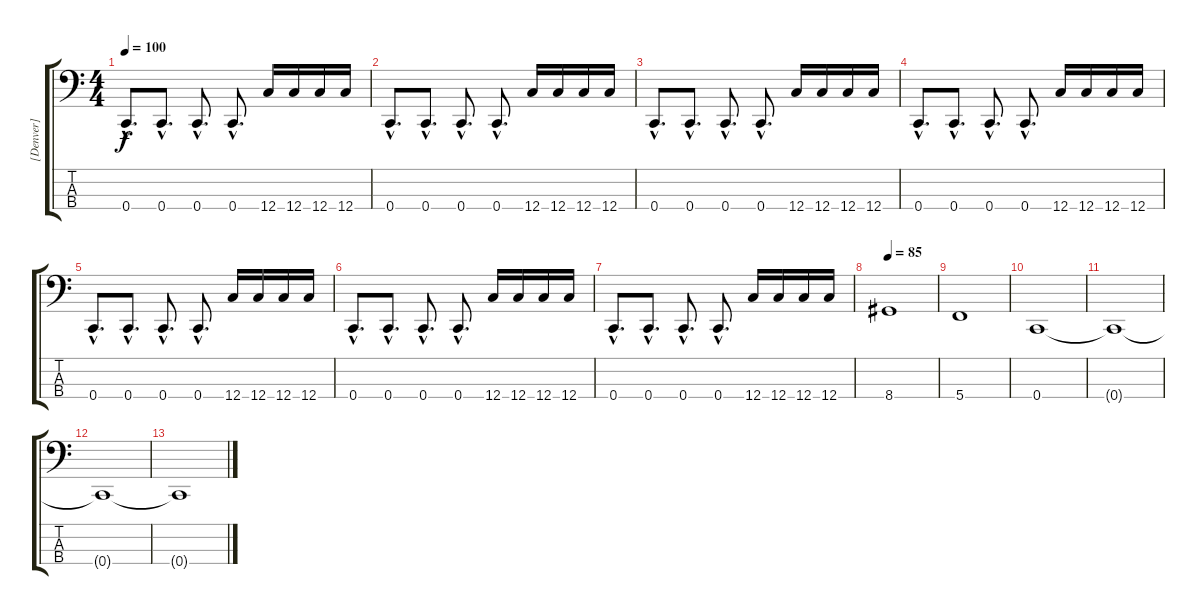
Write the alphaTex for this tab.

\track ("[Denver]" "[Denver]") {instrument electricbasspick}
\staff {score tabs}
\tuning (F2 C2 G1 C1) {hide}
\ts (4 4)
\tempo 100
\clef f4
\ks c
0.4{hac}.8{d dy f} 0.4{hac}.8{d} 0.4{hac}.8{d} 0.4{hac}.8{d} 12.4.16 12.4.16 12.4.16 12.4.16 |
0.4{hac}.8{d} 0.4{hac}.8{d} 0.4{hac}.8{d} 0.4{hac}.8{d} 12.4.16 12.4.16 12.4.16 12.4.16 |
0.4{hac}.8{d} 0.4{hac}.8{d} 0.4{hac}.8{d} 0.4{hac}.8{d} 12.4.16 12.4.16 12.4.16 12.4.16 |
0.4{hac}.8{d} 0.4{hac}.8{d} 0.4{hac}.8{d} 0.4{hac}.8{d} 12.4.16 12.4.16 12.4.16 12.4.16 |
0.4{hac}.8{d} 0.4{hac}.8{d} 0.4{hac}.8{d} 0.4{hac}.8{d} 12.4.16 12.4.16 12.4.16 12.4.16 |
0.4{hac}.8{d} 0.4{hac}.8{d} 0.4{hac}.8{d} 0.4{hac}.8{d} 12.4.16 12.4.16 12.4.16 12.4.16 |
0.4{hac}.8{d} 0.4{hac}.8{d} 0.4{hac}.8{d} 0.4{hac}.8{d} 12.4.16 12.4.16 12.4.16 12.4.16 |
\tempo 85
8.4.1 |
5.4.1 |
0.4.1 |
0.4{t}.1 |
0.4{t}.1{volume 0} |
0.4{t}.1
